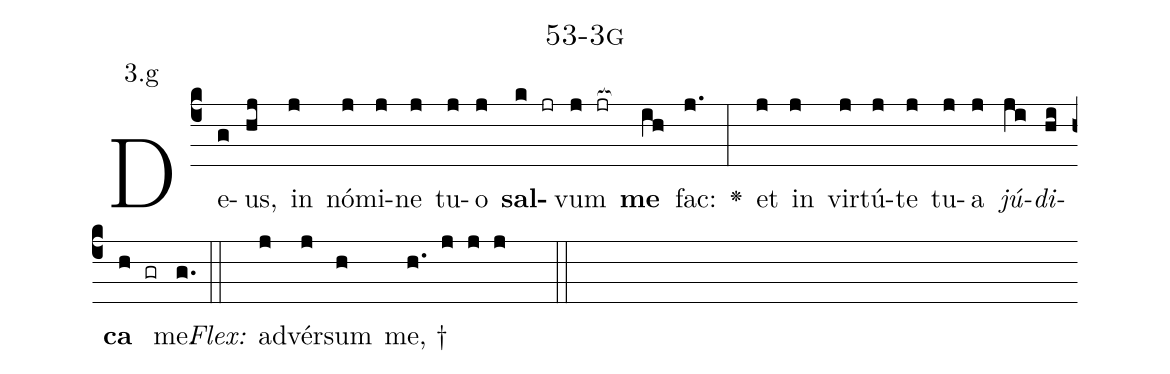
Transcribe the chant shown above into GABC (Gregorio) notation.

name: 53-3g;
annotation: 3.g;
%%
(c4)De(g)us,(hj) in(j) nó(j)mi(j)ne(j) tu(j)o(j) <b>sal</b>(k jr)vum(j jr[ocb:1{]) <b>me</b>(ih[ocb:0}]) fac:(j.) <v>\greheightstar</v>(:) et(j) in(j) vir(j)tú(j)te(j) tu(j)a(j) <i>jú</i>(ji)<i>di</i>(hi)<b>ca</b>(h gr) me.(g.) (::)
<i>Flex:</i>()  ad(j)vér(j)sum(h) me, †(h. j j j  ::)

%E(j) u(j) o(ji) u(hi) a(h) e.(g.) (::)
